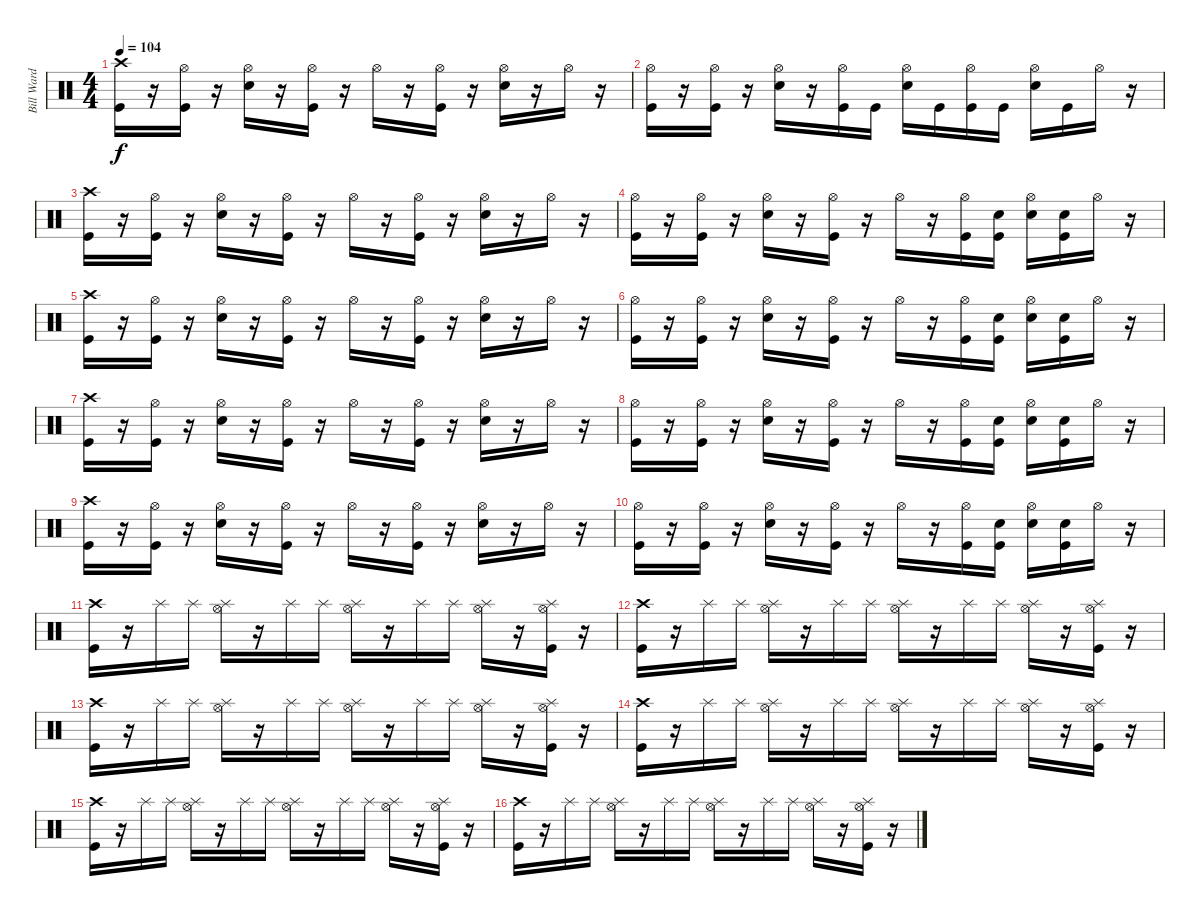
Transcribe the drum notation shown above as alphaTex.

\track ("Bill Ward" "Bill Ward") {instrument percussion}
\staff {score}
\articulation defaults
\ts (4 4)
\tempo 104
\clef neutral
\ks c
("Kick (hit)" "Crash high (hit)").16{dy f} r.16 ("Kick (hit)" "Hi-Hat (open)").16 r.16 ("Snare (hit) 2" "Hi-Hat (open)").16 r.16 ("Kick (hit)" "Hi-Hat (open)").16 r.16 "Hi-Hat (open)".16 r.16 ("Kick (hit)" "Hi-Hat (open)").16 r.16 ("Hi-Hat (open)" "Snare (hit) 2").16 r.16 "Hi-Hat (open)".16 r.16 |
("Kick (hit)" "Hi-Hat (open)").16 r.16 ("Kick (hit)" "Hi-Hat (open)").16 r.16 ("Snare (hit) 2" "Hi-Hat (open)").16 r.16 ("Kick (hit)" "Hi-Hat (open)").16 "Kick (hit)".16 ("Hi-Hat (open)" "Snare (hit) 2").16 "Kick (hit)".16 ("Kick (hit)" "Hi-Hat (open)").16 "Kick (hit)".16 ("Hi-Hat (open)" "Snare (hit) 2").16 "Kick (hit)".16 "Hi-Hat (open)".16 r.16 |
("Crash high (hit)" "Kick (hit)").16 r.16 ("Kick (hit)" "Hi-Hat (open)").16 r.16 ("Snare (hit) 2" "Hi-Hat (open)").16 r.16 ("Kick (hit)" "Hi-Hat (open)").16 r.16 "Hi-Hat (open)".16 r.16 ("Kick (hit)" "Hi-Hat (open)").16 r.16 ("Snare (hit) 2" "Hi-Hat (open)").16 r.16 "Hi-Hat (open)".16 r.16 |
("Kick (hit)" "Hi-Hat (open)").16 r.16 ("Kick (hit)" "Hi-Hat (open)").16 r.16 ("Snare (hit) 2" "Hi-Hat (open)").16 r.16 ("Kick (hit)" "Hi-Hat (open)").16 r.16 "Hi-Hat (open)".16 r.16 ("Kick (hit)" "Hi-Hat (open)").16 ("Snare (hit)" "Kick (hit)").16 ("Snare (hit) 2" "Hi-Hat (open)").16 ("Snare (hit)" "Kick (hit)").16 "Hi-Hat (open)".16 r.16 |
("Kick (hit)" "Crash high (hit)").16 r.16 ("Kick (hit)" "Hi-Hat (open)").16 r.16 ("Snare (hit) 2" "Hi-Hat (open)").16 r.16 ("Kick (hit)" "Hi-Hat (open)").16 r.16 "Hi-Hat (open)".16 r.16 ("Kick (hit)" "Hi-Hat (open)").16 r.16 ("Snare (hit) 2" "Hi-Hat (open)").16 r.16 "Hi-Hat (open)".16 r.16 |
("Kick (hit)" "Hi-Hat (open)").16 r.16 ("Kick (hit)" "Hi-Hat (open)").16 r.16 ("Snare (hit) 2" "Hi-Hat (open)").16 r.16 ("Kick (hit)" "Hi-Hat (open)").16 r.16 "Hi-Hat (open)".16 r.16 ("Kick (hit)" "Hi-Hat (open)").16 ("Snare (hit)" "Kick (hit)").16 ("Snare (hit) 2" "Hi-Hat (open)").16 ("Snare (hit)" "Kick (hit)").16 "Hi-Hat (open)".16 r.16 |
("Crash high (hit)" "Kick (hit)").16 r.16 ("Kick (hit)" "Hi-Hat (open)").16 r.16 ("Snare (hit) 2" "Hi-Hat (open)").16 r.16 ("Kick (hit)" "Hi-Hat (open)").16 r.16 "Hi-Hat (open)".16 r.16 ("Kick (hit)" "Hi-Hat (open)").16 r.16 ("Snare (hit) 2" "Hi-Hat (open)").16 r.16 "Hi-Hat (open)".16 r.16 |
("Kick (hit)" "Hi-Hat (open)").16 r.16 ("Kick (hit)" "Hi-Hat (open)").16 r.16 ("Snare (hit) 2" "Hi-Hat (open)").16 r.16 ("Kick (hit)" "Hi-Hat (open)").16 r.16 "Hi-Hat (open)".16 r.16 ("Kick (hit)" "Hi-Hat (open)").16 ("Snare (hit)" "Kick (hit)").16 ("Snare (hit) 2" "Hi-Hat (open)").16 ("Snare (hit)" "Kick (hit)").16 "Hi-Hat (open)".16 r.16 |
("Kick (hit)" "Crash high (hit)").16 r.16 ("Kick (hit)" "Hi-Hat (open)").16 r.16 ("Snare (hit) 2" "Hi-Hat (open)").16 r.16 ("Kick (hit)" "Hi-Hat (open)").16 r.16 "Hi-Hat (open)".16 r.16 ("Kick (hit)" "Hi-Hat (open)").16 r.16 ("Snare (hit) 2" "Hi-Hat (open)").16 r.16 "Hi-Hat (open)".16 r.16 |
("Kick (hit)" "Hi-Hat (open)").16 r.16 ("Kick (hit)" "Hi-Hat (open)").16 r.16 ("Snare (hit) 2" "Hi-Hat (open)").16 r.16 ("Kick (hit)" "Hi-Hat (open)").16 r.16 "Hi-Hat (open)".16 r.16 ("Kick (hit)" "Hi-Hat (open)").16 ("Snare (hit)" "Kick (hit)").16 ("Snare (hit) 2" "Hi-Hat (open)").16 ("Snare (hit)" "Kick (hit)").16 "Hi-Hat (open)".16 r.16 |
("Kick (hit)" "Crash high (hit)").16 r.16 "Splash (hit)".16 "Splash (hit)".16 ("Hi-Hat (open)" "Splash (hit)").16 r.16 "Splash (hit)".16 "Splash (hit)".16 ("Hi-Hat (open)" "Splash (hit)").16 r.16 "Splash (hit)".16 "Splash (hit)".16 ("Hi-Hat (open)" "Splash (hit)").16 r.16 ("Kick (hit)" "Hi-Hat (open)" "Splash (hit)").16 r.16 |
("Crash high (hit)" "Kick (hit)").16 r.16 "Splash (hit)".16 "Splash (hit)".16 ("Hi-Hat (open)" "Splash (hit)").16 r.16 "Splash (hit)".16 "Splash (hit)".16 ("Hi-Hat (open)" "Splash (hit)").16 r.16 "Splash (hit)".16 "Splash (hit)".16 ("Hi-Hat (open)" "Splash (hit)").16 r.16 ("Kick (hit)" "Hi-Hat (open)" "Splash (hit)").16 r.16 |
("Crash high (hit)" "Kick (hit)").16 r.16 "Splash (hit)".16 "Splash (hit)".16 ("Hi-Hat (open)" "Splash (hit)").16 r.16 "Splash (hit)".16 "Splash (hit)".16 ("Hi-Hat (open)" "Splash (hit)").16 r.16 "Splash (hit)".16 "Splash (hit)".16 ("Hi-Hat (open)" "Splash (hit)").16 r.16 ("Kick (hit)" "Hi-Hat (open)" "Splash (hit)").16 r.16 |
("Crash high (hit)" "Kick (hit)").16 r.16 "Splash (hit)".16 "Splash (hit)".16 ("Hi-Hat (open)" "Splash (hit)").16 r.16 "Splash (hit)".16 "Splash (hit)".16 ("Hi-Hat (open)" "Splash (hit)").16 r.16 "Splash (hit)".16 "Splash (hit)".16 ("Hi-Hat (open)" "Splash (hit)").16 r.16 ("Kick (hit)" "Hi-Hat (open)" "Splash (hit)").16 r.16 |
("Crash high (hit)" "Kick (hit)").16 r.16 "Splash (hit)".16 "Splash (hit)".16 ("Hi-Hat (open)" "Splash (hit)").16 r.16 "Splash (hit)".16 "Splash (hit)".16 ("Hi-Hat (open)" "Splash (hit)").16 r.16 "Splash (hit)".16 "Splash (hit)".16 ("Hi-Hat (open)" "Splash (hit)").16 r.16 ("Kick (hit)" "Hi-Hat (open)" "Splash (hit)").16 r.16 |
("Crash high (hit)" "Kick (hit)").16 r.16 "Splash (hit)".16 "Splash (hit)".16 ("Hi-Hat (open)" "Splash (hit)").16 r.16 "Splash (hit)".16 "Splash (hit)".16 ("Hi-Hat (open)" "Splash (hit)").16 r.16 "Splash (hit)".16 "Splash (hit)".16 ("Hi-Hat (open)" "Splash (hit)").16 r.16 ("Kick (hit)" "Hi-Hat (open)" "Splash (hit)").16 r.16
